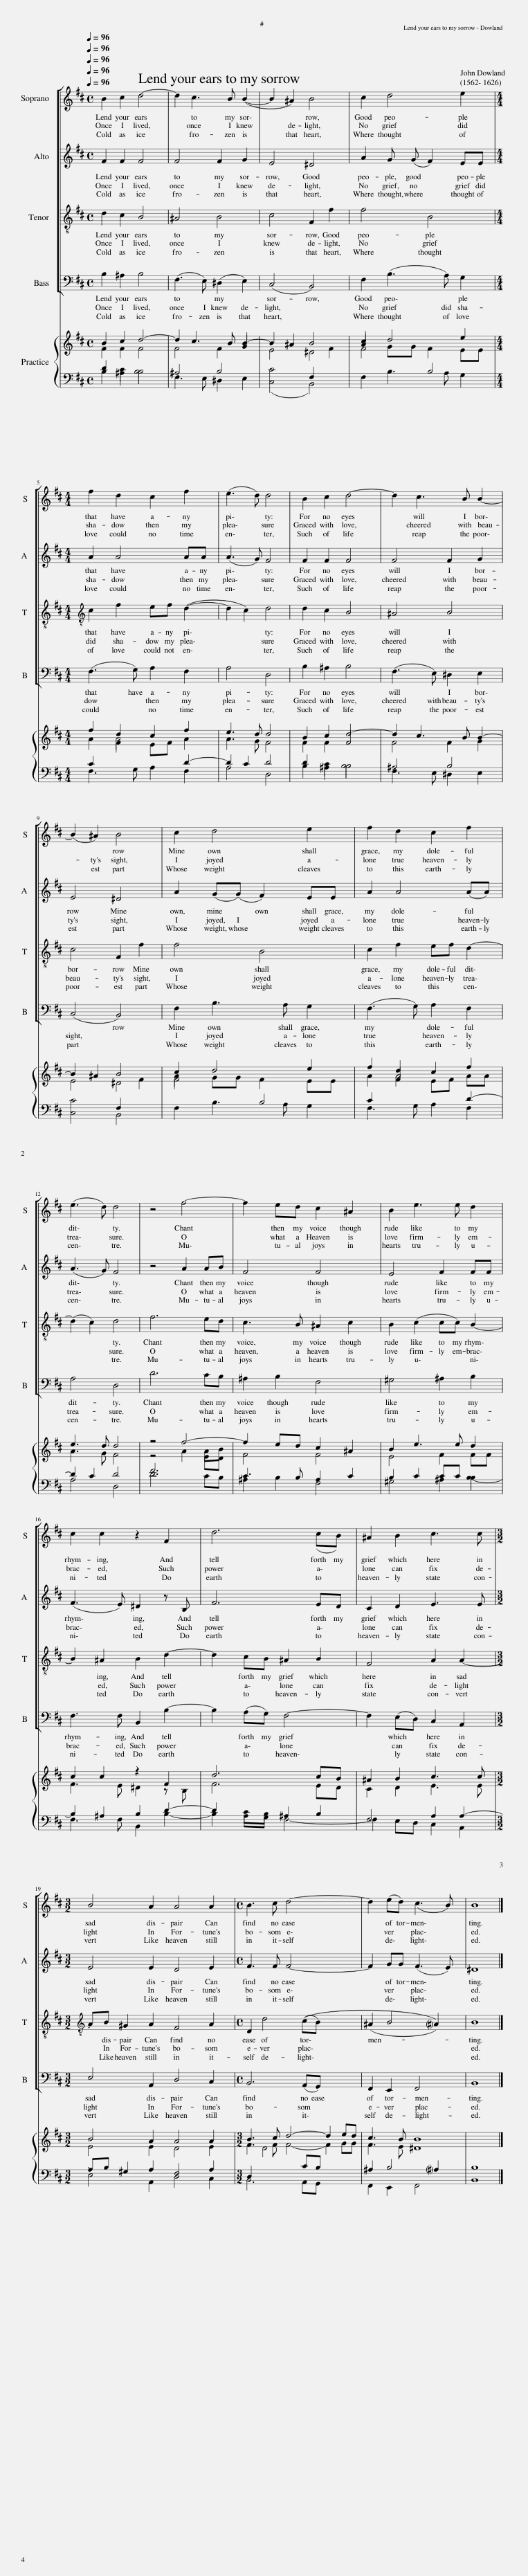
X:1
%%score [ 1 2 3 4 ] { ( 5 6 ) | ( 7 8 ) }
L:1/8
Q:1/4=96
M:4/4
I:linebreak $
K:D
V:1 treble
V:2 treble
V:3 treble-8
V:4 bass
V:5 treble
V:6 treble
V:7 bass
V:8 bass
V:1
 B2 c2 d4- | d2 c3 B (B2- | B2 ^A2) B4 | c2 d4 e2 |$[M:4/4] f2 d2 c2 f2 | %5
 (e3 d) d4 | B2 c2 d4- | d2 c3 B B2- |$ (B2 ^A2) B4 | c2 d4 e2 | %10
 f2 d2 c2 f2 |$ (e3 d) d4 | z4 f4- | f2 ed c2 ^A2 | B2 e3 e d2 |$ %15
 c2 c2 z2 F2 | d6 (cB) | ^A2 B2 c3 c |$[M:3/2] B4 A2 A4 A2 |[M:4/4] B3 c d4- x4 | %20
 d2 (ed) (c3 B) x4 | B8 |] %22
V:2
 F2 F2 F4 | F4 F2 G2 | E4 ^D4 | A2 G (G F2) EE |$[M:4/4] A2 A4 AA | %5
 (A3 G) F4 | F2 F2 F4 | F4 F2 G2 |$ E4 ^D4 | A2 (G(G) F2) EE | %10
 A2 A4 (AA) |$ (A3 G) F4 | z4 A2 AB | F4 F4 | E4 F2 FF |$ %15
 (F3 E) ^D2 z B, | F6 ED | C2 D2 E3 E |$[M:3/2] E4 E2 D4 E2 |[M:4/4] F3 F F4- x4 | %20
 F2 GG (F3 E) x4 | ^D8 |] %22
V:3
 d2 c2 B4 | ^A4 B4 | c4 F2 f2 | f4 B4 |$[M:4/4][K:treble-8] c2 f2 ef (d2- | %5
 d2 c2) d4 | d2 c2 B4 | ^A4 B4 |$ c4 F2 f2 | f4 B4 | %10
 c2 f2 ef d2- |$ (d2 c2) d4 | f6 ed | c3 B ^A2 c2 | B2 (c2 cc) B2- |$ %15
 B2 ^A2 B2 d2- | d2 cB ^A2 B2 | F4 A2 A2- |$[M:3/2][K:treble-8] AB ^G2 A2 F4 A2 |[M:4/4] D2 d4 ((cB) x4 | %20
 (^A2 B4 !courtesy!^A2)) x4 | B8 |] %22
V:4
 B,2 ^A,2 B,4 | (F,3 E,) (^D,2 E,2) | (C,4 B,,4) | F,2 (B,3 A,) G,2 |$[M:4/4] (F,3 G,) A,2 F,2 | %5
 A,4 D,4 | B,2 ^A,2 B,4 | (F,3 E,) ^D,2 E,2 |$ (C,4 B,,4) | F,2 B,3 A, G,2 | %10
 (F,3 G,) A,2 F,2 |$ A,4 D,4 | D6 CB, | ^A,2 B,2 F,4 | ^G,4 ^A,2 B,2 |$ %15
 F,3 F, B,,2 B,2- | B,2 (A,G,) F,4- | F,2 (E,D,) C,2 A,,2 |$[M:3/2] E,4 A,,2 D,4 C,2 |[M:4/4] B,,6 (A,,G,,) x4 | %20
 F,,2 E,,2 F,,4 x4 | B,,8 |] %22
V:5
 B2 c2 d4- | d2 c3 B B2- | B2 ^A2 B4 | c2 d4 e2 |$[M:4/4] f2 d2 c2 f2 | %5
 e3 d d4 | B2 c2 d4- | d2 c3 B B2- |$ B2 ^A2 B4 | c2 d4 e2 | %10
 f2 d2 c2 f2 |$ e3 d d4 | z4 f4- | f2 ed c2 ^A2 | B2 e3 e d2 |$ %15
 c2 c2 z2 F2 | d6 cB | ^A2 B2 c3 c |$[M:3/2] B4 A2 A4 A2 |[M:3/2] B3 c d4- d2 ed | %20
 c3 B B8 | x8 |] %22
V:6
 F2 F2 F4 | F4 F2 G2 | E4 ^D4 | A2 GG F2 EE |$[M:4/4] A2 A4 A2 | %5
 A3 G F4 | F2 F2 F4 | F4 F2 G2 |$ E4 ^D4 | A2 GG F2 EE | %10
 A2 A4 AA |$ A3 G F4 | z4 A2 AB | F4 F4 | E4 F2 FF |$ %15
 F3 E ^D2 z B, | F6 ED | C2 D2 E3 E |$[M:3/2] E4 E2 D4 E2 |[M:3/2] F3 F F4- F2 GG | %20
 F3 E ^D8 | x8 |] %22
V:7
 D2 C2 B,4 | ^A,4 B,4 | C4 F,2[I:staff -1] F2 | F4[I:staff +1] B,4 |$[M:4/4] C2[I:staff -1] F2 EF[I:staff +1] D2- | %5
 D2 C2 D4 | D2 C2 B,4 | ^A,4 B,4 |$ C4 F,2[I:staff -1] F2 | F4[I:staff +1] B,4 | %10
 C2[I:staff -1] F2 EF[I:staff +1] D2- |$ D2 C2 D4 | F6[I:staff -1] ED |[I:staff +1] C3 B, ^A,2 C2 | B,2 C2 CC B,2- |$ %15
 B,2 ^A,2 B,2 D2- | D2 CB, ^A,2 B,2 | F,4 A,2 A,2- |$[M:3/2] A,B, ^G,2 A,2 F,4 A,2 |[M:3/2] D,2[I:staff -1] D4[I:staff +1] CB, x4 | %20
 ^A,2 B,4 !courtesy!^A,2 x4 | B,8 |] %22
V:8
 B,2 ^A,2 B,4 | F,3 E, ^D,2 E,2 | (C,4 B,,4) | F,2 B,3 A, G,2 |$[M:4/4] F,3 G, A,2 F,2 | %5
 A,4 D,4 | B,2 ^A,2 B,4 | F,3 E, ^D,2 E,2 |$ C,4 B,,4 | F,2 B,3 A, G,2 | %10
 F,3 G, A,2 F,2 |$ A,4 D,4 | D6 CB, | ^A,2 B,2 F,4 | ^G,4 ^A,2 B,2 |$ %15
 F,3 F, B,,2 B,2- | B,2 A,G, F,4- | F,2 E,D, C,2 A,,2 |$[M:3/2] E,4 A,,2 D,4 C,2 |[M:3/2] B,,6 A,,G,, x4 | %20
 F,,2 E,,2 F,,4 x4 | B,,8 |] %22
